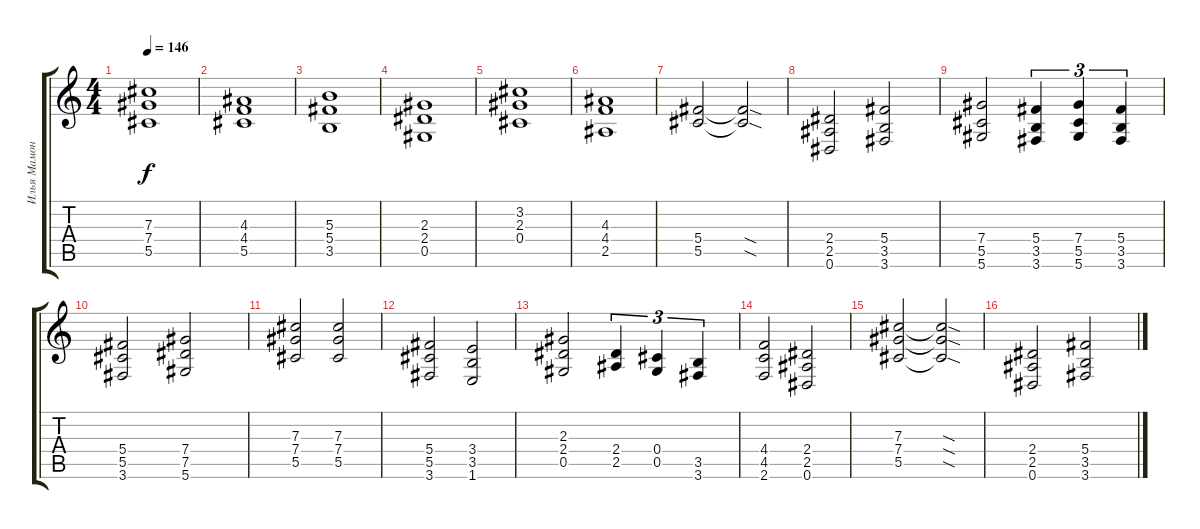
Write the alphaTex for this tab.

\track ("Илья Мамонтов" "Илья Мамон") {instrument distortionguitar}
\staff {score tabs}
\tuning (Eb4 Bb3 Gb3 Db3 Ab2 Eb2) {hide}
\ts (4 4)
\tempo 146
\clef g2
\ks c
(7.3 7.4 5.5).1{dy f} |
(4.3 4.4 5.5).1 |
(5.3 5.4 3.5).1 |
(2.3 2.4 0.5).1 |
(3.2 2.3 0.4).1 |
(4.3 4.4 2.5).1 |
(5.4 5.5).2 (5.4{sod t} 5.5{sod t}).2 |
(2.4 2.5 0.6).2 (5.4 3.5 3.6).2 |
(7.4 5.5 5.6).2 (5.4 3.5 3.6).4{tu (3 2)} (7.4 5.5 5.6).4{tu (3 2)} (5.4 3.5 3.6).4{tu (3 2)} |
(5.4 5.5 3.6).2 (7.4 7.5 5.6).2 |
(7.3 7.4 5.5).2 (7.3 7.4 5.5).2 |
(5.4 5.5 3.6).2 (3.4 3.5 1.6).2 |
(2.3 2.4 0.5).2 (2.4 2.5).4{tu (3 2)} (0.4 0.5).4{tu (3 2)} (3.5 3.6).4{tu (3 2)} |
(4.4 4.5 2.6).2 (2.4 2.5 0.6).2 |
(7.3 7.4 5.5).2 (7.3{sod t} 7.4{sod t} 5.5{sod t}).2 |
(2.4 2.5 0.6).2 (5.4 3.5 3.6).2
